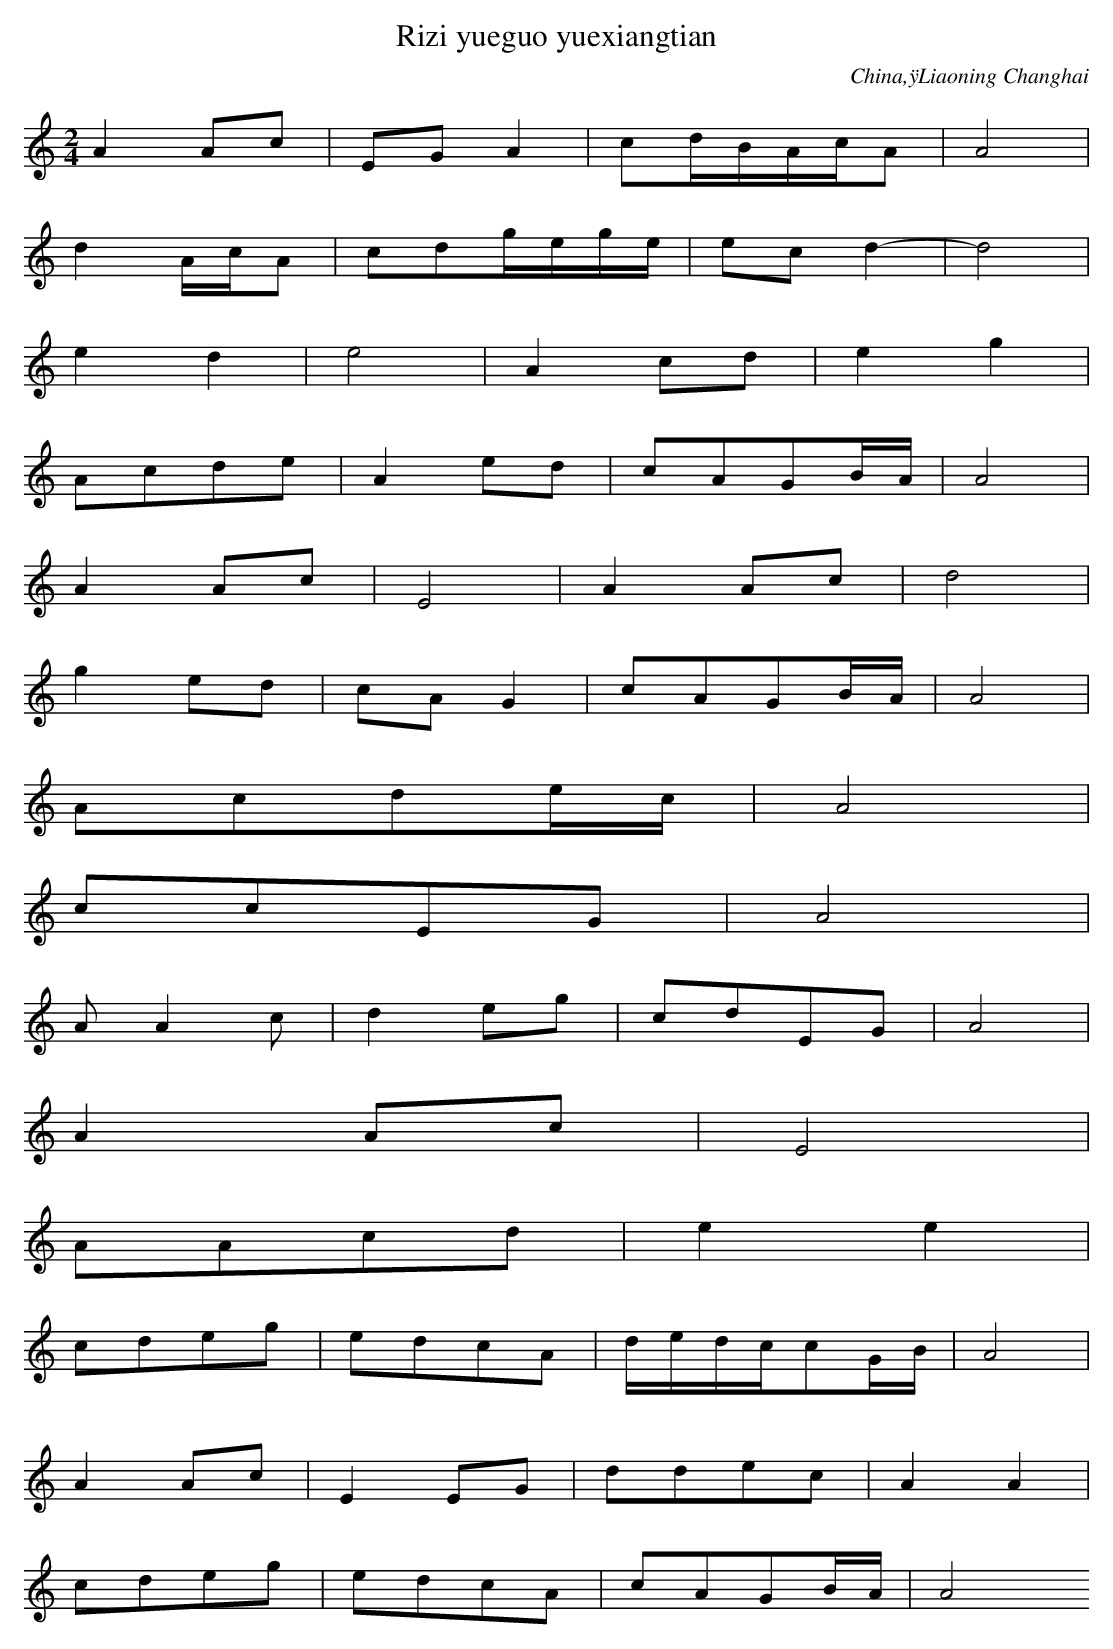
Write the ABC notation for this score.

X:1
T: Rizi yueguo yuexiangtian
O: China,ÿLiaoning Changhai
M: 2/4
L: 1/16
K: C
A4A2c2 | E2G2A4 | c2dBAcA2 | A8 |
d4AcA2 | c2d2gege | e2c2d4- | d8 |
e4d4 | e8 | A4c2d2 | e4g4 |
A2c2d2e2 | A4e2d2 | c2A2G2BA | A8 |
A4A2c2 | E8 | A4A2c2 | d8 |
g4e2d2 | c2A2G4 | c2A2G2BA | A8 |
A2c2d2ec | A8 |
c2c2E2G2 | A8 |
A2A4c2 | d4e2g2 | c2d2E2G2 | A8 |
A4A2c2 | E8 |
A2A2c2d2 | e4e4 |
c2d2e2g2 | e2d2c2A2 | dedcc2GB | A8 |
A4A2c2 | E4E2G2 | d2d2e2c2 | A4A4 |
c2d2e2g2 | e2d2c2A2 | c2A2G2BA | A8
